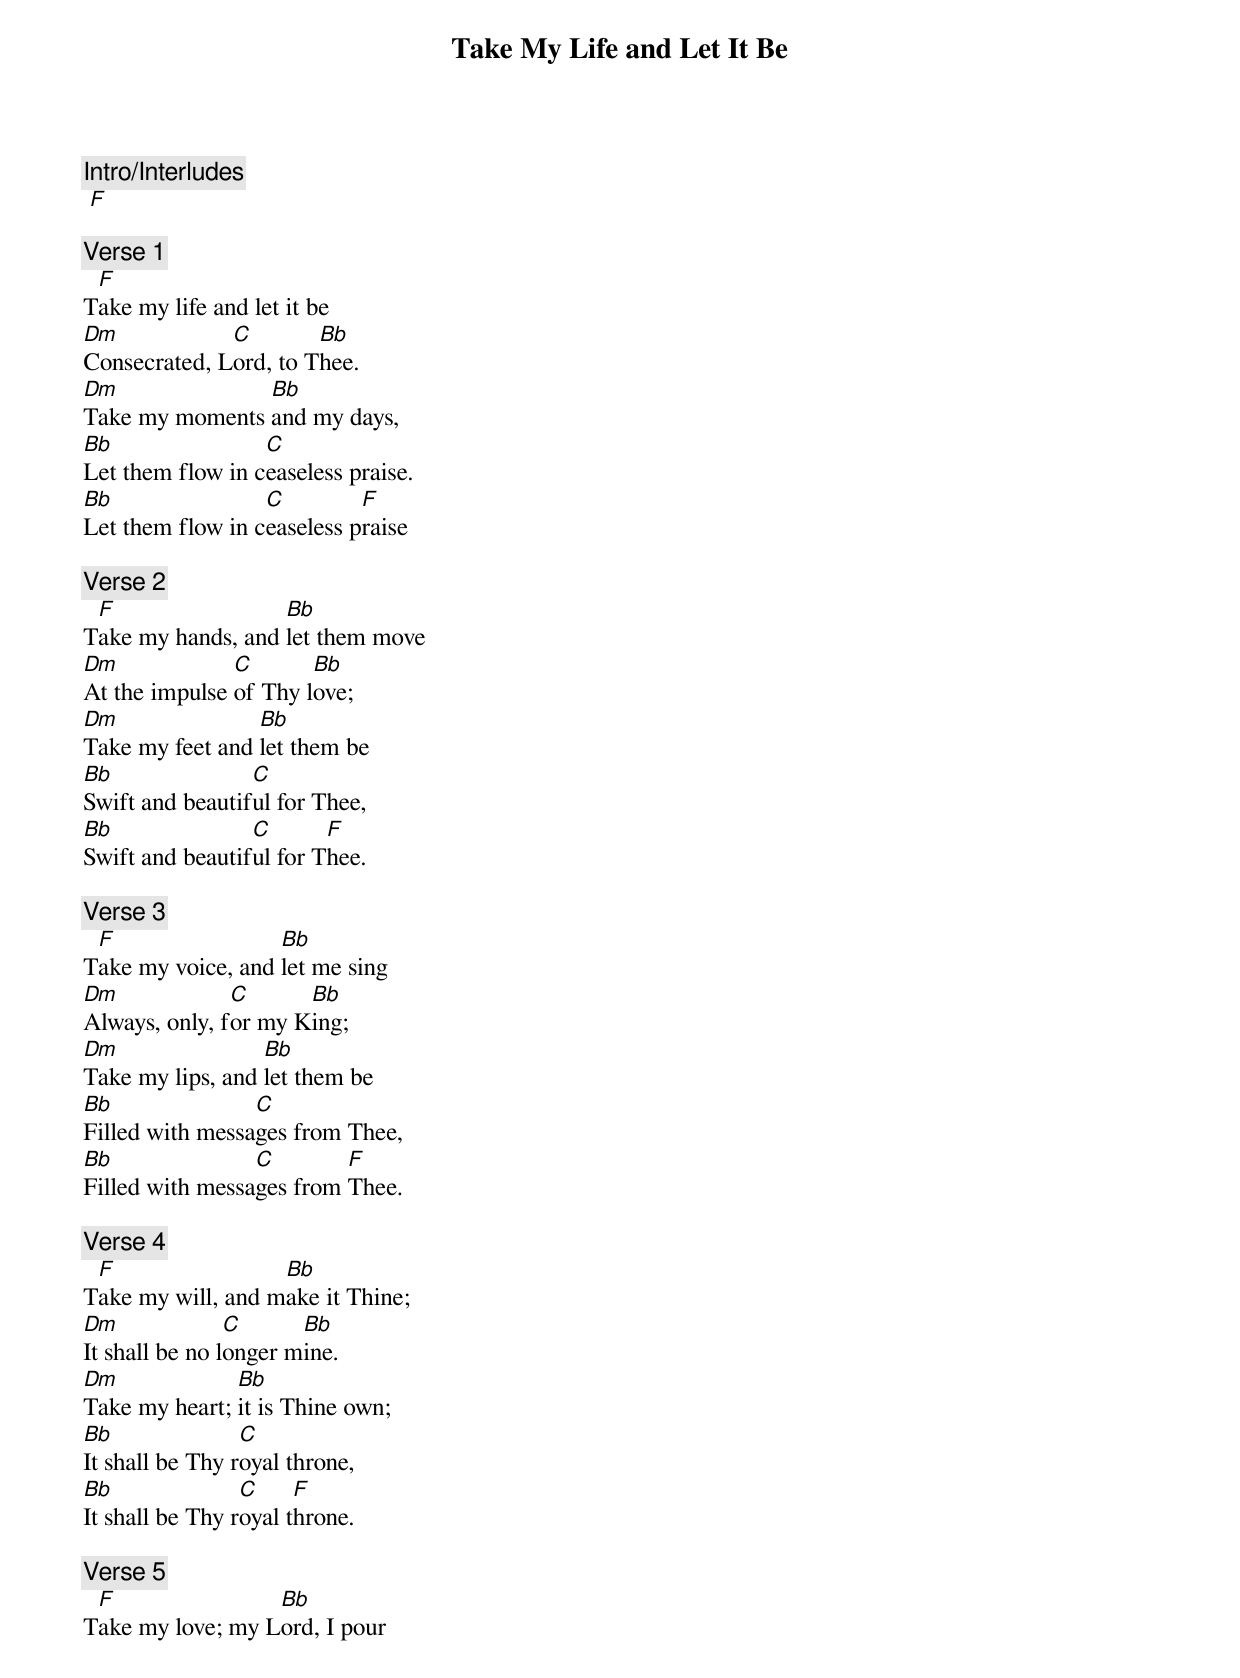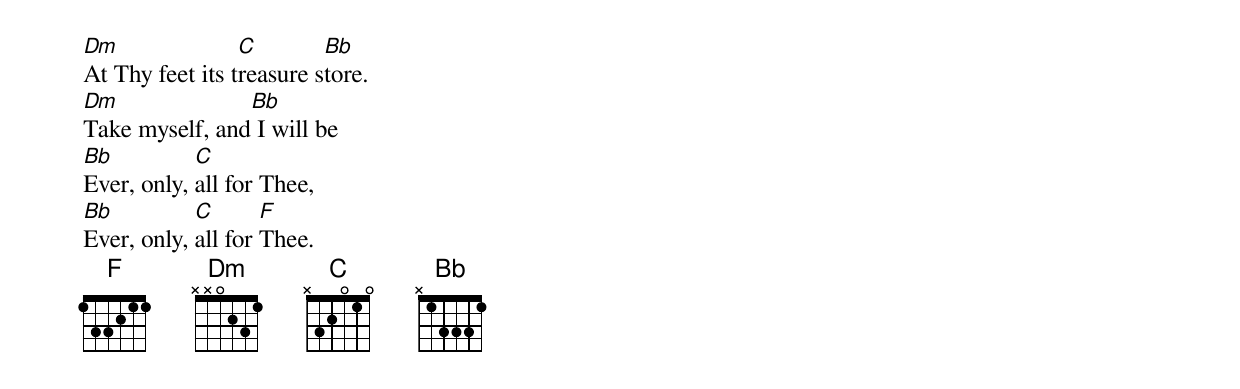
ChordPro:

{title:Take My Life and Let It Be}
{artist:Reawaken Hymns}
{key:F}
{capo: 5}

{comment:Intro/Interludes}
 [F]

{comment:Verse 1}
T[F]ake my life and let it be
[Dm]Consecrated, L[C]ord, to T[Bb]hee.
[Dm]Take my moments [Bb]and my days,
[Bb]Let them flow in c[C]easeless praise.
[Bb]Let them flow in c[C]easeless p[F]raise

{comment:Verse 2}
T[F]ake my hands, and [Bb]let them move
[Dm]At the impulse [C]of Thy l[Bb]ove;
[Dm]Take my feet and [Bb]let them be
[Bb]Swift and beautif[C]ul for Thee,
[Bb]Swift and beautif[C]ul for T[F]hee.

{comment:Verse 3}
T[F]ake my voice, and [Bb]let me sing
[Dm]Always, only, f[C]or my K[Bb]ing;
[Dm]Take my lips, and [Bb]let them be
[Bb]Filled with messa[C]ges from Thee,
[Bb]Filled with messa[C]ges from [F]Thee.

{comment:Verse 4}
T[F]ake my will, and m[Bb]ake it Thine;
[Dm]It shall be no l[C]onger m[Bb]ine.
[Dm]Take my heart; [Bb]it is Thine own;
[Bb]It shall be Thy r[C]oyal throne,
[Bb]It shall be Thy r[C]oyal t[F]hrone.

{comment:Verse 5}
T[F]ake my love; my L[Bb]ord, I pour
[Dm]At Thy feet its t[C]reasure s[Bb]tore.
[Dm]Take myself, and[Bb] I will be
[Bb]Ever, only, [C]all for Thee,
[Bb]Ever, only, [C]all for [F]Thee.
